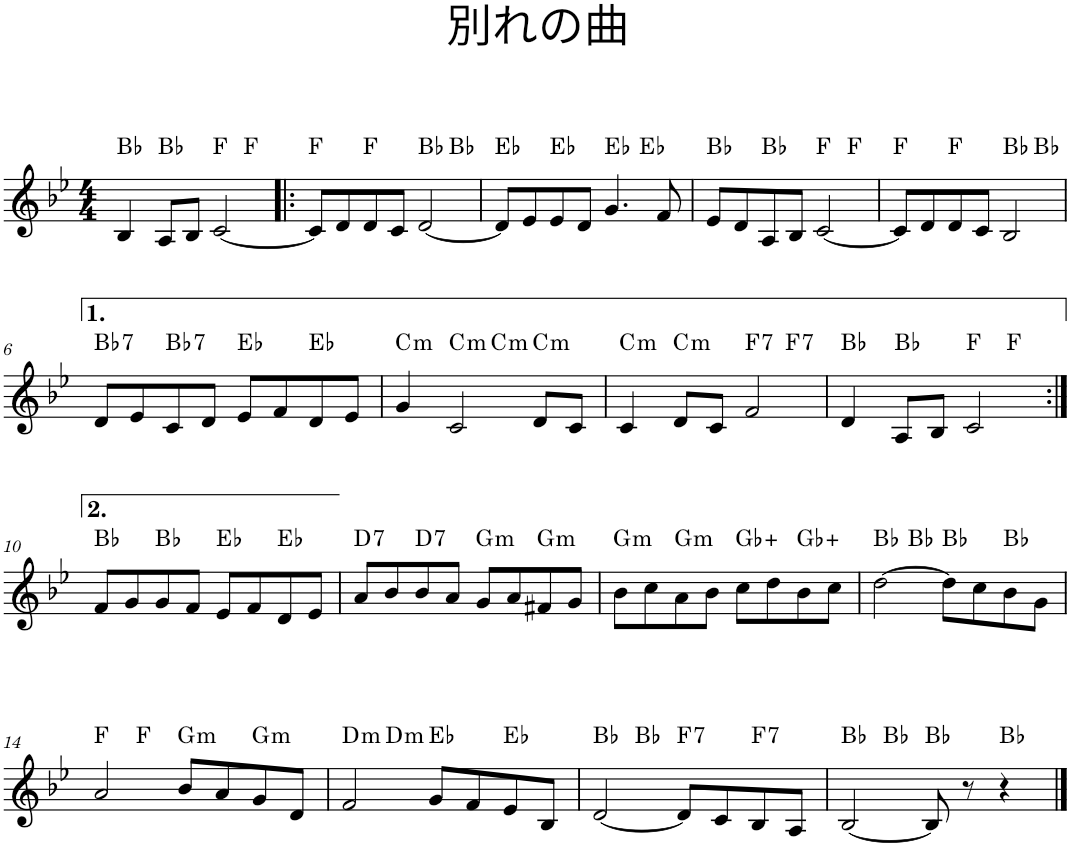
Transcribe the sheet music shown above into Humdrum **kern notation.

**kern	**harte
*part1	*part1
*staff1	*
*I"Piano	*
*I'Pno.	*
*clefG2	*
*k[b-e-]	*
*M4/4	*
=1	=1
*^	*
4B-/	2.ryy	Bb:maj
8A/L	.	Bb:maj
8B-/J	.	.
[<2c/	.	F:maj
.	4ryy	F:maj
=2!|:	=2!|:	=2!|:
8c/L]	2.ryy	F:maj
8d/	.	.
8d/	.	F:maj
8c/J	.	.
[<2d/	.	Bb:maj
.	4ryy	Bb:maj
=3	=3	=3
8d/L]	2.ryy	Eb:maj
8e-/	.	.
8e-/	.	Eb:maj
8d/J	.	.
4.g/	.	Eb:maj
.	4ryy	Eb:maj
8f/	.	.
=4	=4	=4
8e-/L	2.ryy	Bb:maj
8d/	.	.
8A/	.	Bb:maj
8B-/J	.	.
[<2c/	.	F:maj
.	4ryy	F:maj
=5	=5	=5
8c/L]	2.ryy	F:maj
8d/	.	.
8d/	.	F:maj
8c/J	.	.
2B-/	.	Bb:maj
.	4ryy	Bb:maj
!!LO:LB:g=z	!!
=6	=6	=6
!	!	!LO:H:kt=7
*v	*v	*
8d/L	Bb:7
8e-/	.
!	!LO:H:kt=7
8c/	Bb:7
8d/J	.
8e-/L	Eb:maj
8f/	.
8d/	Eb:maj
8e-/J	.
=7	=7
!	!LO:H:kt=m
*^	*
4g/	2ryy	C:min
!	!	!LO:H:kt=m
2c/	.	C:min
!	!	!LO:H:kt=m
.	2ryy	C:min
!	!	!LO:H:kt=m
8d/L	.	C:min
8c/J	.	.
=8	=8	=8
!	!	!LO:H:kt=m
4c/	2.ryy	C:min
!	!	!LO:H:kt=m
8d/L	.	C:min
8c/J	.	.
!	!	!LO:H:kt=7
2f/	.	F:7
!	!	!LO:H:kt=7
.	4ryy	F:7
=9	=9	=9
4d/	2.ryy	Bb:maj
8A/L	.	Bb:maj
8B-/J	.	.
2c/	.	F:maj
.	4ryy	F:maj
*v	*v	*
!!LO:LB:g=z
=10:|!	=10:|!
8f/L	Bb:maj
8g/	.
8g/	Bb:maj
8f/J	.
8e-/L	Eb:maj
8f/	.
8d/	Eb:maj
8e-/J	.
=11	=11
!	!LO:H:kt=7
8a/L	D:7
8b-/	.
!	!LO:H:kt=7
8b-/	D:7
8a/J	.
!	!LO:H:kt=m
8g/L	G:min
8a/	.
!	!LO:H:kt=m
8f#X/	G:min
8g/J	.
=12	=12
!	!LO:H:kt=m
8b-\L	G:min
8cc\	.
!	!LO:H:kt=m
8a\	G:min
8b-\J	.
8cc\L	Gb:aug
8dd\	.
8b-\	Gb:aug
8cc\J	.
=13	=13
*^	*
[>2dd\	4ryy	Bb:maj
.	2.ryy	Bb:maj
8dd\L]	.	Bb:maj
8cc\	.	.
8b-\	.	Bb:maj
8g\J	.	.
!!LO:LB:g=z	!!
=14	=14	=14
2a/	4ryy	F:maj
.	2.ryy	F:maj
!	!	!LO:H:kt=m
8b-/L	.	G:min
8a/	.	.
!	!	!LO:H:kt=m
8g/	.	G:min
8d/J	.	.
=15	=15	=15
!	!	!LO:H:kt=m
2f/	4ryy	D:min
!	!	!LO:H:kt=m
.	2.ryy	D:min
8g/L	.	Eb:maj
8f/	.	.
8e-/	.	Eb:maj
8B-/J	.	.
=16	=16	=16
[<2d/	4ryy	Bb:maj
.	2.ryy	Bb:maj
!	!	!LO:H:kt=7
8d/L]	.	F:7
8c/	.	.
!	!	!LO:H:kt=7
8B-/	.	F:7
8A/J	.	.
=17	=17	=17
[<2B-/	4ryy	Bb:maj
.	2.ryy	Bb:maj
8B-/]	.	Bb:maj
8r	.	.
4r	.	Bb:maj
*v	*v	*
==	==
*-	*-
